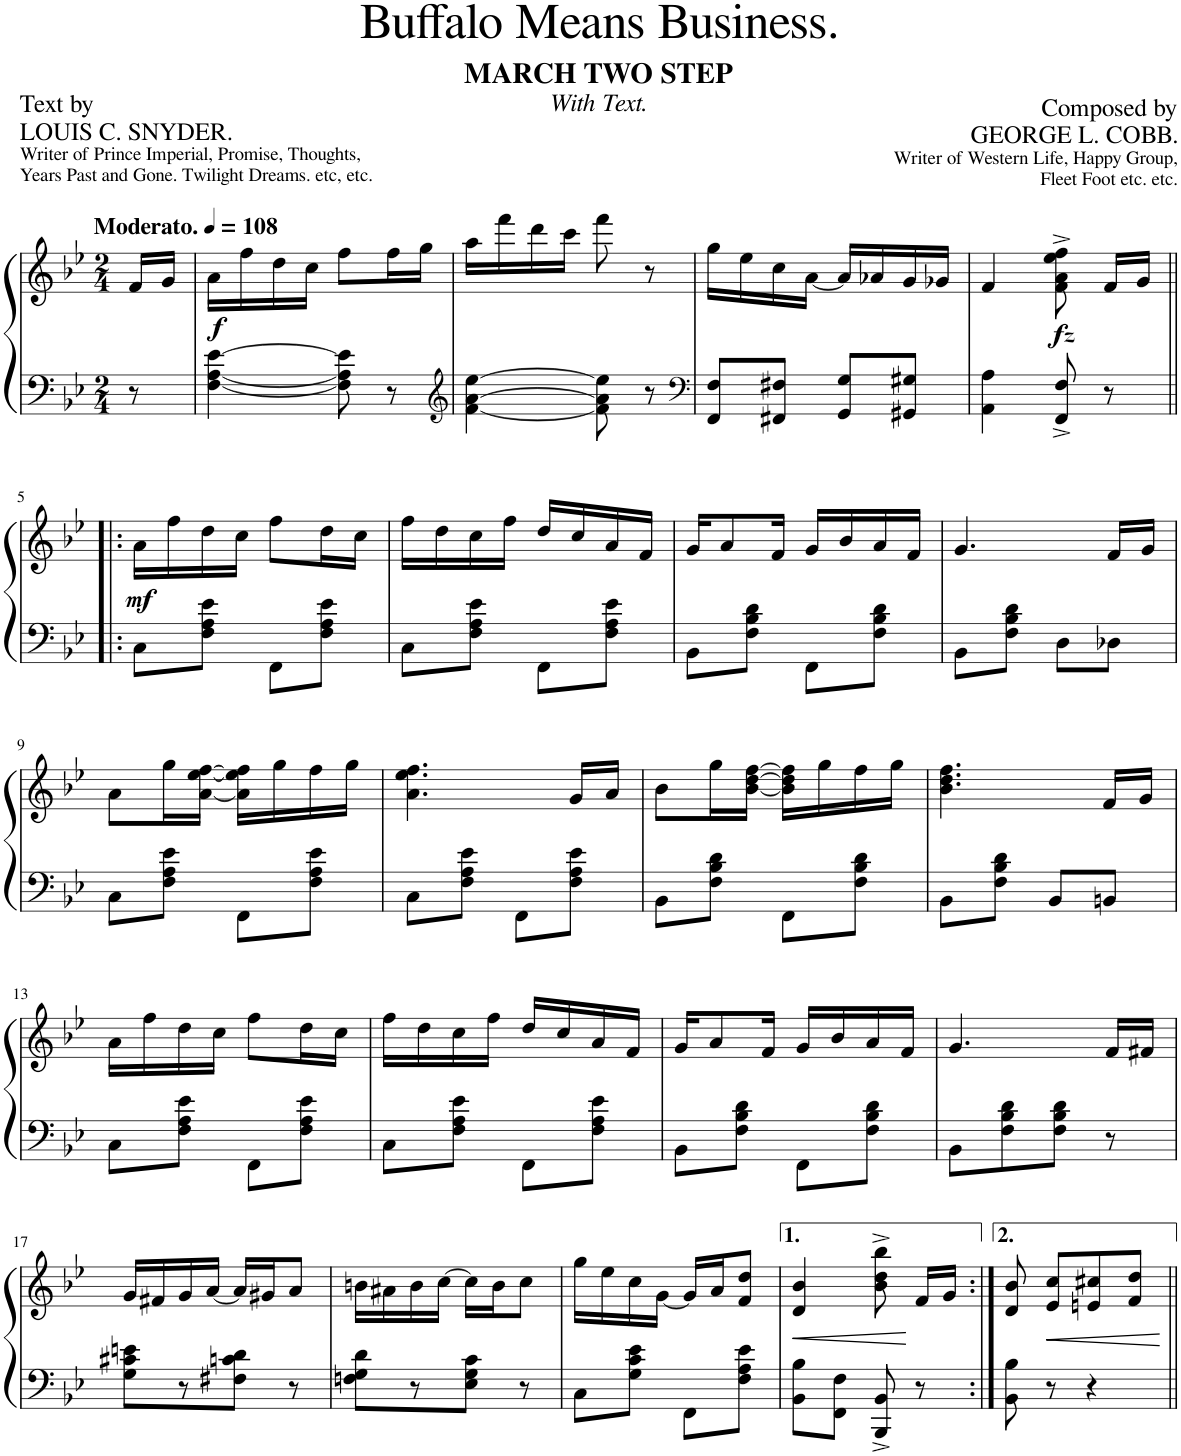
**kern	**kern	**dynam
*part1	*part1	*part1
*staff2	*staff1	*staff1/2
*I"Piano	*	*
*I'Pno.	*	*
*clefF4	*clefG2	*
*k[b-e-]	*k[b-e-]	*
*M2/4	*M2/4	*
*MM108	*MM108	*
=	=	=
!	!LO:TX:a:B:t=Moderato.	!
8r	16f/LL	.
.	16g/JJ	.
=1	=1	=1
!	!	!LO:DY:b
[4F\ [<4A\ [4e-\	16a\LL	f
.	16ff\	.
.	16dd\	.
.	16cc\JJ	.
8F\] 8A\] 8e-\]	8ff\L	.
8r	16ff\L	.
.	16gg\JJ	.
=2	=2	=2
*clefG2	*	*
[4f\ [4a\ [4ee-\	16aa\LL	.
.	16fff\	.
.	16ddd\	.
.	16ccc\JJ	.
8f\] 8a\] 8ee-\]	8fff\	.
8r	8r	.
=3	=3	=3
*clefF4	*	*
8FF/ 8F/L	16gg\LL	.
.	16ee-\	.
8FF#X/ 8F#X/J	16cc\	.
.	[<16a\JJ	.
8GG/ 8G/L	16a/LL]	.
.	16a-X/	.
8GG#X/ 8G#X/J	16g/	.
.	16g-X/JJ	.
=4	=4	=4
4AA\ 4A\	4f/	.
!	!	!LO:DY:b
8FF/^ 8F/^	8f\^ 8a\^ 8ee-\^ 8ff\^	fz
8r	16f/LL	.
.	16g/JJ	.
!!LO:LB:g=z
=5!|:	=5!|:	=5!|:
!	!	!LO:DY:b
8C\L	16a\LL	mf
.	16ff\	.
8F\ 8A\ 8e-\J	16dd\	.
.	16cc\JJ	.
8FF\L	8ff\L	.
8F\ 8A\ 8e-\J	16dd\L	.
.	16cc\JJ	.
=6	=6	=6
8C\L	16ff\LL	.
.	16dd\	.
8F\ 8A\ 8e-\J	16cc\	.
.	16ff\JJ	.
8FF\L	16dd/LL	.
.	16cc/	.
8F\ 8A\ 8e-\J	16a/	.
.	16f/JJ	.
=7	=7	=7
8BB-\L	16g/KL	.
.	8a/	.
8F\ 8B-\ 8d\J	.	.
.	16f/Jk	.
8FF\L	16g/LL	.
.	16b-/	.
8F\ 8B-\ 8d\J	16a/	.
.	16f/JJ	.
=8	=8	=8
8BB-\L	4.g/	.
8F\ 8B-\ 8d\J	.	.
8D\L	.	.
8D-X\J	16f/LL	.
.	16g/JJ	.
!!LO:LB:g=z
=9	=9	=9
8C\L	8a\L	.
8F\ 8A\ 8e-\J	16gg\L	.
.	[16a\ [16ee-\ [16ff\JJ	.
8FF\L	16a\] 16ee-\] 16ff\]LL	.
.	16gg\	.
8F\ 8A\ 8e-\J	16ff\	.
.	16gg\JJ	.
=10	=10	=10
8C\L	4.a\ 4.ee-\ 4.ff\	.
8F\ 8A\ 8e-\J	.	.
8FF\L	.	.
8F\ 8A\ 8e-\J	16g/LL	.
.	16a/JJ	.
=11	=11	=11
8BB-\L	8b-\L	.
8F\ 8B-\ 8d\J	16gg\L	.
.	[16b-\ [16dd\ [16ff\JJ	.
8FF\L	16b-\] 16dd\] 16ff\]LL	.
.	16gg\	.
8F\ 8B-\ 8d\J	16ff\	.
.	16gg\JJ	.
=12	=12	=12
8BB-\L	4.b-\ 4.dd\ 4.ff\	.
8F\ 8B-\ 8d\J	.	.
8BB-/L	.	.
8BBn/J	16f/LL	.
.	16g/JJ	.
!!LO:LB:g=z
=13	=13	=13
8C\L	16a\LL	.
.	16ff\	.
8F\ 8A\ 8e-\J	16dd\	.
.	16cc\JJ	.
8FF\L	8ff\L	.
8F\ 8A\ 8e-\J	16dd\L	.
.	16cc\JJ	.
=14	=14	=14
8C\L	16ff\LL	.
.	16dd\	.
8F\ 8A\ 8e-\J	16cc\	.
.	16ff\JJ	.
8FF\L	16dd/LL	.
.	16cc/	.
8F\ 8A\ 8e-\J	16a/	.
.	16f/JJ	.
=15	=15	=15
8BB-\L	16g/KL	.
.	8a/	.
8F\ 8B-\ 8d\J	.	.
.	16f/Jk	.
8FF\L	16g/LL	.
.	16b-/	.
8F\ 8B-\ 8d\J	16a/	.
.	16f/JJ	.
=16	=16	=16
8BB-\L	4.g/	.
8F\ 8B-\ 8d\	.	.
8F\ 8B-\ 8d\J	.	.
8r	16f/LL	.
.	16f#X/JJ	.
!!LO:LB:g=z
=17	=17	=17
8G\ 8c#X\ 8en\L	16g/LL	.
.	16f#X/	.
8r	16g/	.
.	[16a/JJ	.
8F#X\ 8cn\ 8d\J	16a/LL]	.
.	16g#X/J	.
8r	8a/J	.
=18	=18	=18
8Fn\ 8G\ 8d\L	16bn\LL	.
.	16a#X\	.
8r	16b\	.
.	[16cc\JJ	.
8E-\ 8G\ 8c\J	16cc\LL]	.
.	16b\J	.
8r	8cc\J	.
=19	=19	=19
8C\L	16gg\LL	.
.	16ee-\	.
8G\ 8c\ 8e-\J	16cc\	.
.	[<16g\JJ	.
8FF\L	16g/LL]	.
.	16a/J	.
8F\ 8A\ 8e-\J	8f/ 8dd/J	.
=20	=20	=20
!	!	!LO:HP:b
8BB-\ 8B-\L	4d/ 4b-/	<
8FF\ 8F\J	.	.
8BBB-/^ 8BB-/^	8b-\^ 8dd\^ 8bb-\^	.
8r	16f/LL	[
.	16g/JJ	.
=21:|!	=21:|!	=21:|!
8BB-\ 8B-\	8d/ 8b-/	.
!	!	!LO:HP:b
8r	8e-/ 8cc/L	<
4r	8en/ 8cc#X/	.
.	8f/ 8dd/J	.
.	.	[
=||	=||	=||
*-	*-	*-
